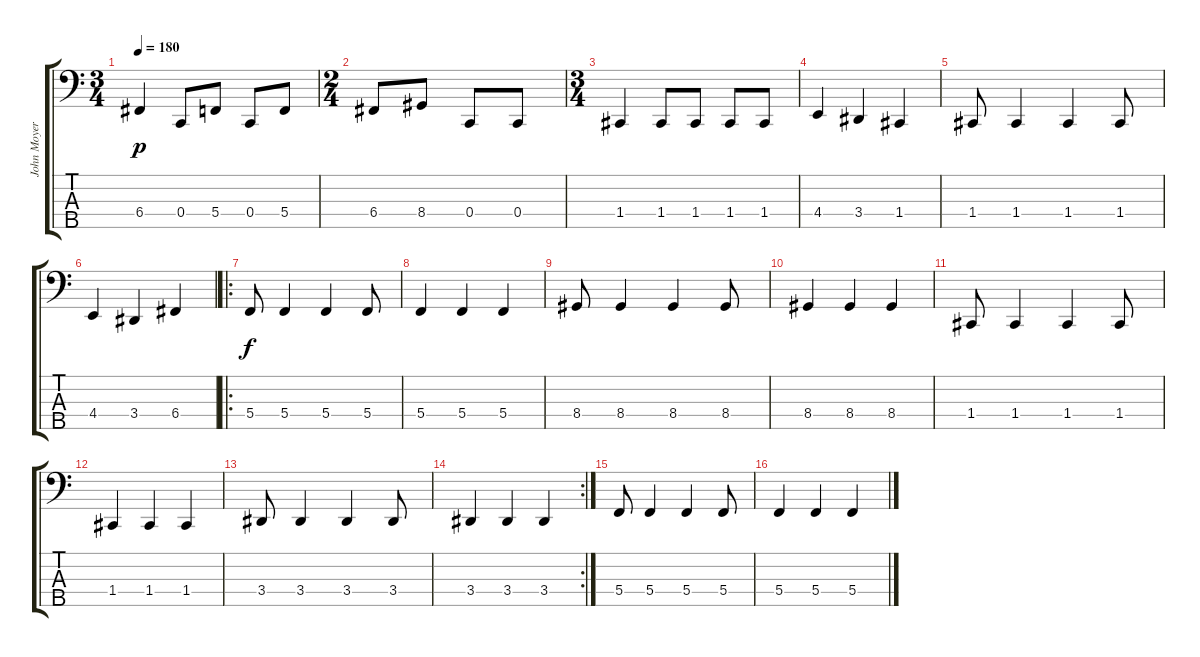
\track ("John Moyer" "John Moyer") {instrument electricbasspick}
\staff {score tabs}
\tuning (F2 C2 G1 C1 A0) {hide}
\ts (3 4)
\tempo 180
\clef f4
\ks c
6.4.4{dy p} 0.4.8 5.4.8 0.4.8 5.4.8 |
\ts (2 4)
6.4.8 8.4.8 0.4.8 0.4.8 |
\ts (3 4)
1.4.4 1.4.8 1.4.8 1.4.8 1.4.8 |
4.4.4 3.4.4 1.4.4 |
1.4.8 1.4.4 1.4.4 1.4.8 |
4.4.4 3.4.4 6.4.4 |
\ro
5.4.8{dy f} 5.4.4 5.4.4 5.4.8 |
5.4.4 5.4.4 5.4.4 |
8.4.8 8.4.4 8.4.4 8.4.8 |
8.4.4 8.4.4 8.4.4 |
1.4.8 1.4.4 1.4.4 1.4.8 |
1.4.4 1.4.4 1.4.4 |
3.4.8 3.4.4 3.4.4 3.4.8 |
\rc 2
3.4.4 3.4.4 3.4.4 |
5.4.8 5.4.4 5.4.4 5.4.8 |
5.4.4 5.4.4 5.4.4
